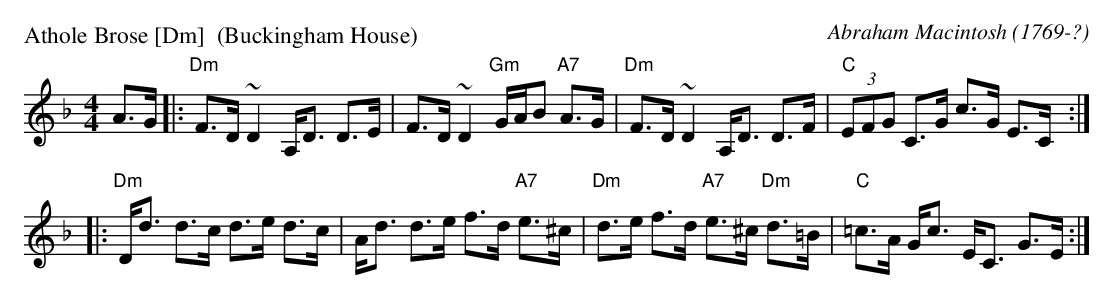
X:1
P: Athole Brose [Dm]  (Buckingham House)
C: Abraham Macintosh (1769-?)
M: 4/4
L: 1/8
K: Dm
A>G \
|: "Dm"F>D ~D2 A,<D D>E | F>D ~D2 "Gm"G/A/B "A7"A>G \
|  "Dm"F>D ~D2 A,<D D>F | "C"(3EFG C>G c>G E>C :|
|: "Dm"D<d d>c d>e d>c | A<d d>e f>d "A7"e>^c \
|  "Dm"d>e f>d "A7"e>^c "Dm"d>=B | "C"=c>A G<c E<C G>E :|
